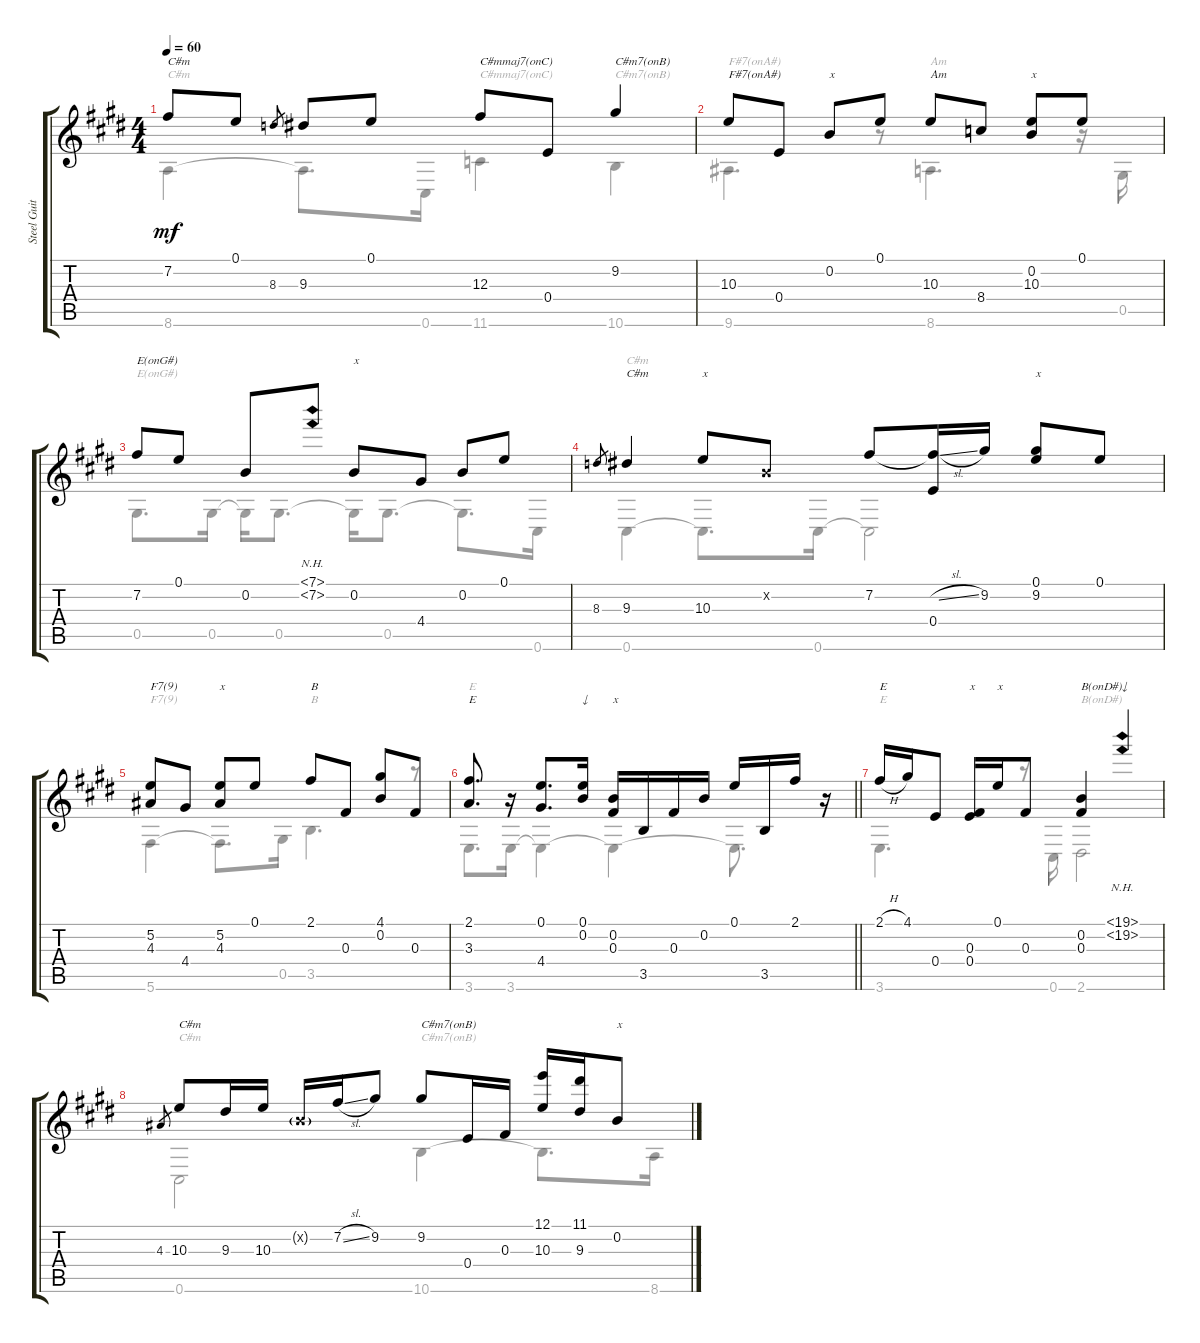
\track ("Steel Guitar" "Steel Guit") {instrument acousticguitarsteel}
\staff {score tabs}
\tuning (E4 B3 Gb3 E3 Ab2 Db2) {hide}
\voice
\ts (4 4)
\tempo 60
\clef g2
\ks e
7.2.8{txt "C#m" dy mf} 0.1.8 8.3.8{gr} 9.3.8 0.1.8 12.3.8{txt "C#mmaj7(onC)"} 0.4.8 9.2.4{txt "C#m7(onB)"} |
10.3.8{txt "F#7(onA#)"} 0.4.8 0.2.8{txt "x"} 0.1.8 10.3.8{txt "Am"} 8.4.8 (0.2 10.3).8{txt "x"} 0.1.8 |
7.2.8{txt "E(onG#)"} 0.1.8 0.2.8 (7.1{nh} 7.2{nh}).8 0.2.8{txt "x"} 4.4.8 0.2.8 0.1.8 |
8.3.8{gr} 9.3.4{txt "C#m"} 10.3.8{txt "x"} 0.2{x}.8 7.2.8 (7.2{sl t} 0.4).16 9.2.16 (0.1 9.2).8{txt "x"} 0.1.8 |
(5.2 4.3).8{txt "F7(9)"} 4.4.8 (5.2 4.3).8{txt "x"} 0.1.8 2.1.8{txt "B"} 0.3.8 (4.1 0.2).8 0.3.8 |
\barLineRight lightlight
(2.1 3.3).8{d txt "E"} r.16 (0.1 4.4).8{d} (0.1 0.2).16{txt "↓"} (0.2 0.3).16{txt "x"} 3.5.16 0.3.16 0.2.16 0.1.16 3.5.16 2.1.16 r.16 |
\section ("" "")
2.1{h}.16{txt "E"} 4.1.16 0.4.8 (0.3 0.4).16{txt "x"} 0.1.16{txt "x"} 0.3.8 (0.2 0.3).4{txt "B(onD#)"} (19.1{nh} 19.2{nh}).4{txt "↓"} |
4.3.8{gr} 10.3.8{txt "C#m"} 9.3.16 10.3.16 0.2{g x}.16 7.2{sl}.16 9.2.8 9.2.8{txt "C#m7(onB)"} 0.4.16 0.3.16 (12.1 10.3).16 (11.1 9.3).16 0.2.8{txt "x"}
\voice
\clef g2
\ottava regular
\simile none
\ks e
8.6.4{txt "C#m" dy mf} 8.6{t}.8{d} 0.6.16 11.6.4{txt "C#mmaj7(onC)"} 10.6.4{txt "C#m7(onB)"} |
9.6.4{d txt "F#7(onA#)"} r.8 8.6.4{d txt "Am"} r.16 0.5.16 |
0.5.8{d txt "E(onG#)"} 0.5.16 0.5{t}.16 0.5.8{d} 0.5{t}.16 0.5.8{d} 0.5{t}.8{d} 0.6.16 |
0.6.4{txt "C#m"} 0.6{t}.8{d} 0.6.16 0.6{t}.2 |
5.6.4{txt "F7(9)"} 5.6{t}.8{d} 0.5.16 3.5.4{d txt "B"} r.8 |
\barLineRight lightlight
3.6.8{d txt "E"} 3.6.16 3.6{t}.4 3.6{t}.4 3.6{t}.8{d} r.16 |
3.6.4{d txt "E"} r.16 0.6.16 2.6.2{txt "B(onD#)"} |
0.6.2{txt "C#m"} 10.6.4{txt "C#m7(onB)"} 10.6{t}.8{d} 8.6.16
